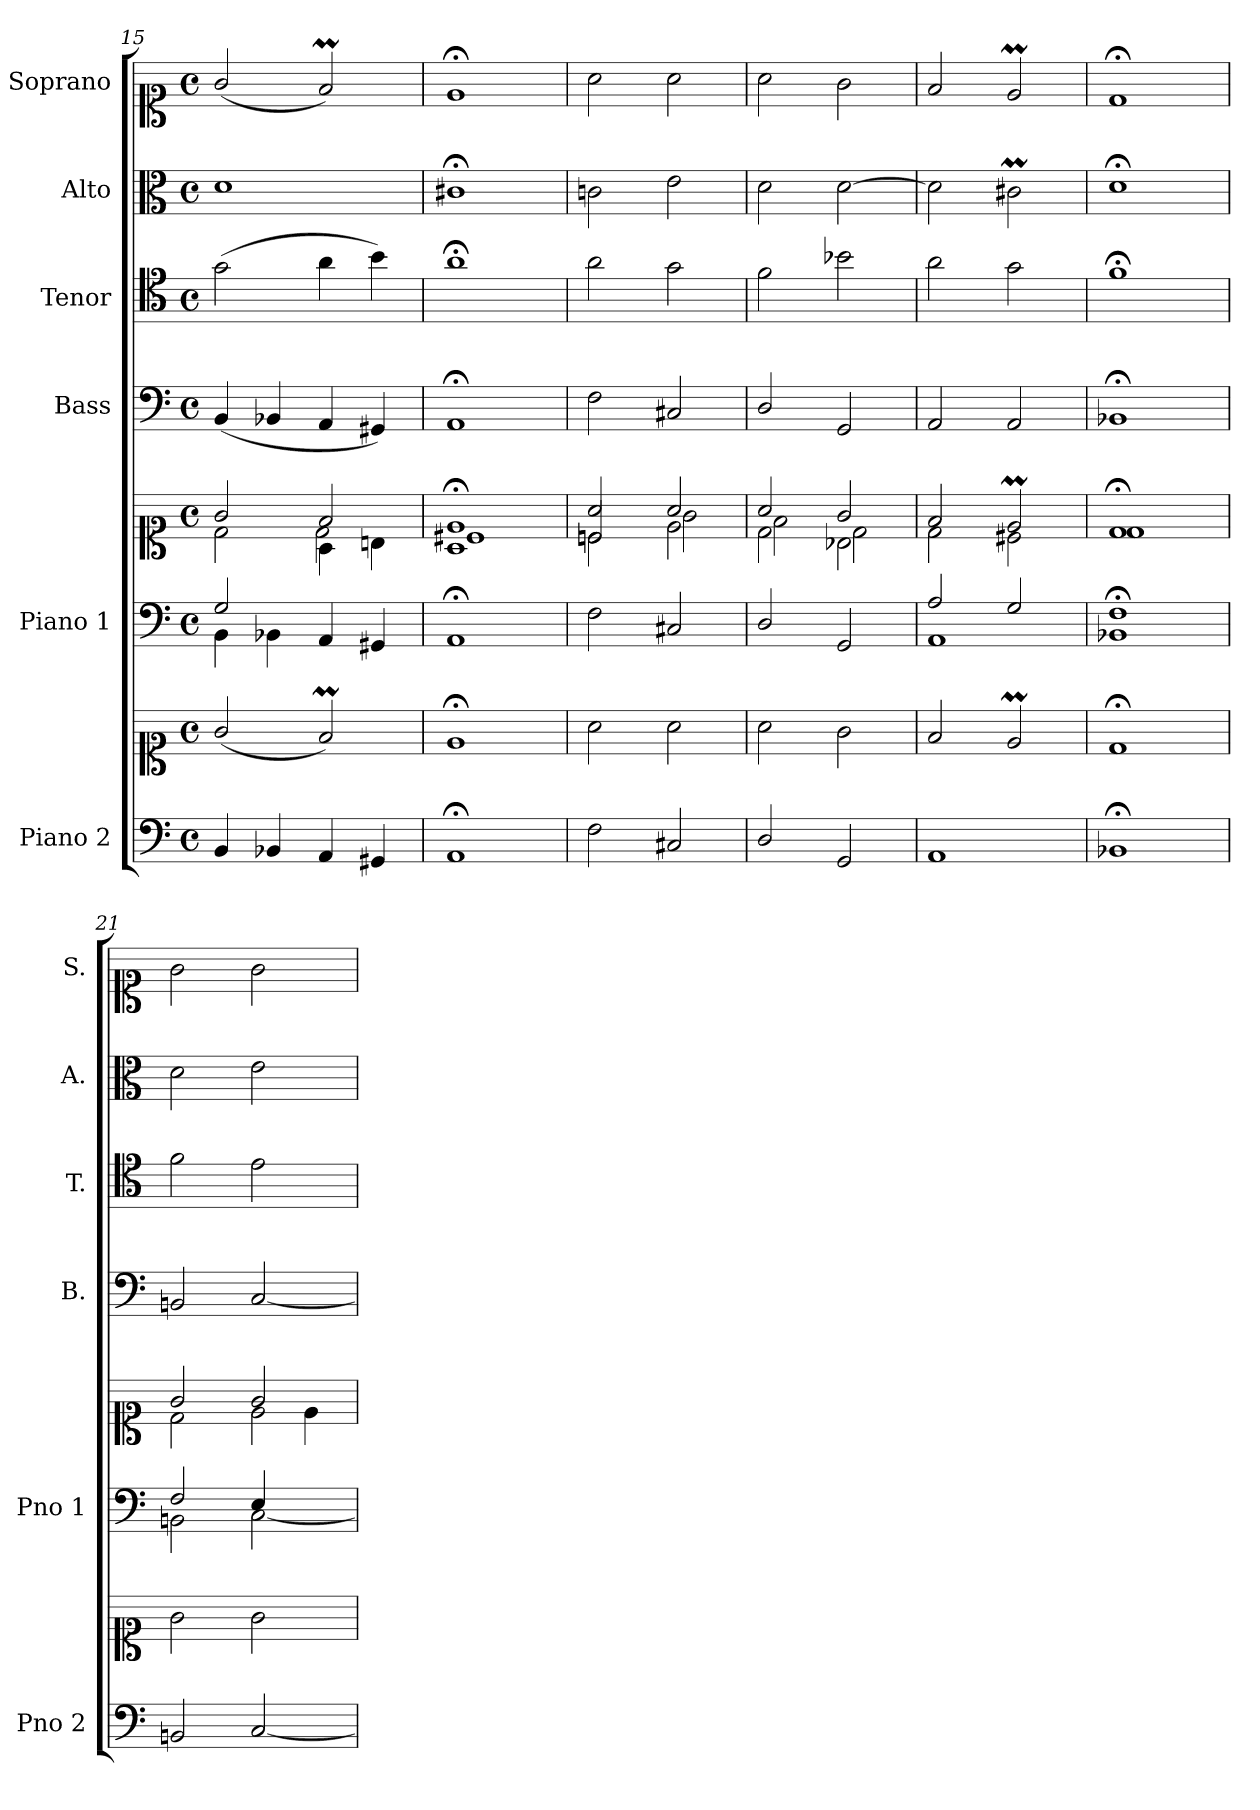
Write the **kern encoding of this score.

**kern	**kern	**kern	**kern	**kern	**kern	**kern	**kern
*part6	*part6	*part5	*part5	*part4	*part3	*part2	*part1
*staff8	*staff7	*staff6	*staff5	*staff4	*staff3	*staff2	*staff1
*I"Piano 2	*	*I"Piano 1	*	*I"Bass	*I"Tenor	*I"Alto	*I"Soprano
*I'Pno 2	*	*I'Pno 1	*	*I'B.	*I'T.	*I'A.	*I'S.
*clefF4	*clefC1	*clefF4	*clefC1	*clefF4	*clefC4	*clefC3	*clefC1
*	*	*	*	*	*ITrd7c12	*	*
*k[]	*k[]	*k[]	*k[]	*k[]	*k[]	*k[]	*k[]
*M4/4	*M4/4	*M4/4	*M4/4	*M4/4	*M4/4	*M4/4	*M4/4
*met(c)	*met(c)	*met(c)	*met(c)	*met(c)	*met(c)	*met(c)	*met(c)
=15	=15	=15	=15	=15	=15	=15	=15
*	*	*^	*^	*	*	*	*
*	*	*	*	*	*^	*	*	*	*
4BB/	(2g/	2G/	4BB\	2g/	2ryy	2d\	(4BB/	(2G\	1d\	(2g/
4BB-X/	.	.	4BB-X\	.	.	.	4BB-X/	.	.	.
4AA/	2fM/)	2ryy	4AA/	2f/	4A\	2d\	4AA/	4A\	.	2fM/)
4GG#X/	.	.	4GG#X/	.	4Bn\	.	4GG#X/)	4B\)	.	.
*	*	*v	*v	*	*	*	*	*	*	*
=16	=16	=16	=16	=16	=16	=16	=16	=16	=16
1AA;/	1e;</	1AA;/	1e;</	1A\	1c#X\	1AA;</	1A;<\	1c#X;<\	1e;</
=17	=17	=17	=17	=17	=17	=17	=17	=17	=17
2F\	2a\	2F\	2a/	2cn\	2cn/	2F\	2A\	2cn\	2a\
2C#X/	2a\	2C#X/	2a/	2e\	2g\	2C#X/	2G\	2e\	2a\
!!LO:PB:g=z
=18	=18	=18	=18	=18	=18	=18	=18	=18	=18
2D/	2a\	2D/	2a/	2d\	2f\	2D/	2F\	2d\	2a\
2GG/	2g\	2GG/	2g/	2B-X\	2d\	2GG/	2B-X\	[>2d\	2g\
*	*	*	*	*v	*v	*	*	*	*
=19	=19	=19	=19	=19	=19	=19	=19	=19
*	*	*^	*	*	*	*	*	*
1AA/	2f/	2A/	1AA\	2f/	2d\	2AA/	2A\	2d\]	2f/
.	2em/	2G/	.	2em/	2c#X\	2AA/	2G\	2c#Xm\	2em/
=20	=20	=20	=20	=20	=20	=20	=20	=20	=20
1BB-X;/	1d;</	1F;</	1BB-X\	1d;</	1d\	1BB-X;</	1F;<\	1d;<\	1d;</
=21	=21	=21	=21	=21	=21	=21	=21	=21	=21
*	*	*	*	*	*^	*	*	*	*
2BBn/	2g\	2F/	2BBn\	2g/	2.ryy	2d\	2BBn/	2F\	2d\	2g\
[<2C/	2g\	4E/	[<2C\	2g/	.	2e\	[<2C/	2E\	2e\	2g\
.	.	4ryy	.	.	4e\	.	.	.	.	.
*	*	*v	*v	*	*	*	*	*	*	*
*	*	*	*v	*v	*v	*	*	*	*
=	=	=	=	=	=	=	=
*-	*-	*-	*-	*-	*-	*-	*-
